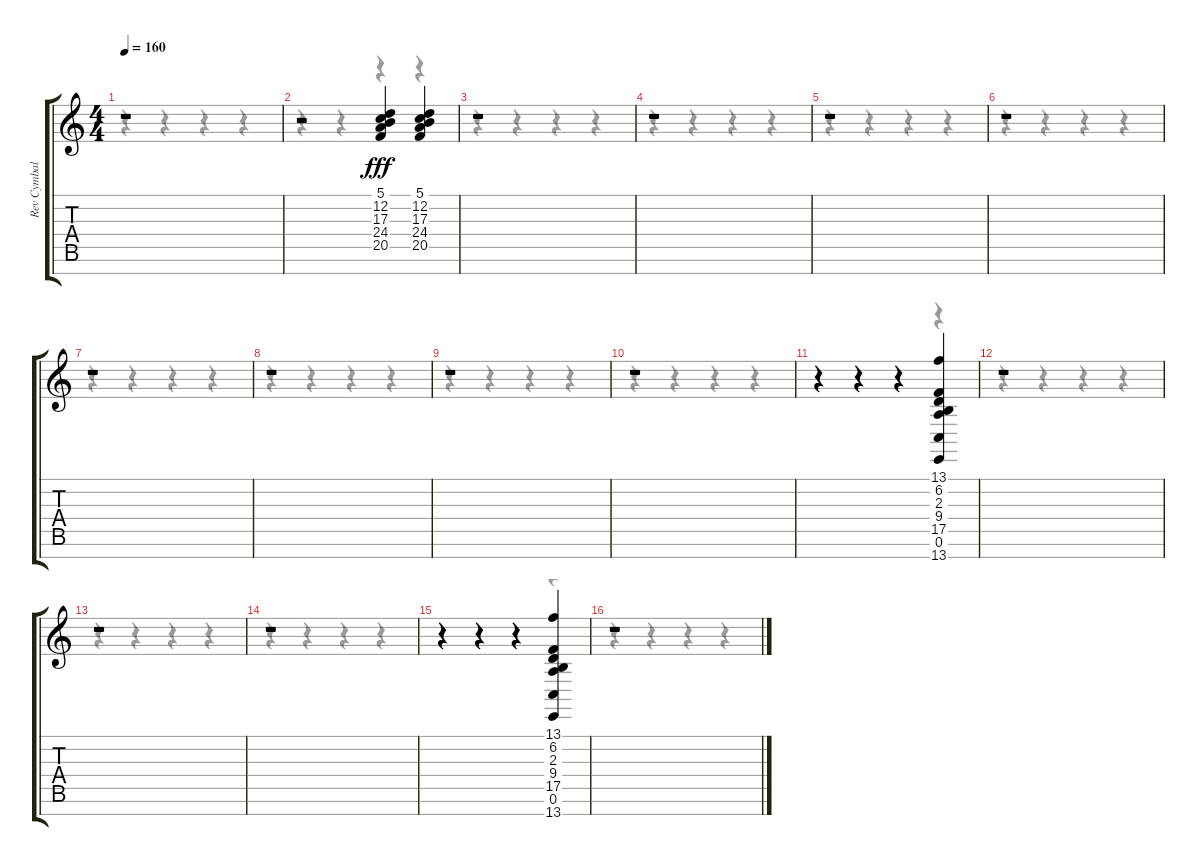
\track ("Rev Cymbal" "Rev Cymbal") {instrument reversecymbal}
\staff {score tabs}
\tuning (E4 B3 G3 D3 A2 E2 B1) {hide}
\voice
\ts (4 4)
\tempo 160
\clef g2
\ks c
r.1{dy fff} |
r.2 (5.1 12.2 17.3 24.4 20.5).4 (5.1 12.2 17.3 24.4 20.5).4 |
r.1 |
r.1 |
r.1 |
r.1 |
r.1 |
r.1 |
r.1 |
r.1 |
r.4 r.4 r.4 (13.1 6.2 2.3 9.4 17.5 0.6 13.7).4 |
r.1 |
r.1 |
r.1 |
r.4 r.4 r.4 (13.1 6.2 2.3 9.4 17.5 0.6 13.7).4 |
r.1
\voice
\clef g2
\ottava regular
\simile none
\ks c
r.4{dy f} r.4 r.4 r.4 |
r.4 r.4 r.4 r.4 |
r.4 r.4 r.4 r.4 |
r.4 r.4 r.4 r.4 |
r.4 r.4 r.4 r.4 |
r.4 r.4 r.4 r.4 |
r.4 r.4 r.4 r.4 |
r.4 r.4 r.4 r.4 |
r.4 r.4 r.4 r.4 |
r.4 r.4 r.4 r.4 |
r.4 r.4 r.4 r.4 |
r.4 r.4 r.4 r.4 |
r.4 r.4 r.4 r.4 |
r.4 r.4 r.4 r.4 |
r.4 r.4 r.4 r.4 |
r.4 r.4 r.4 r.4
